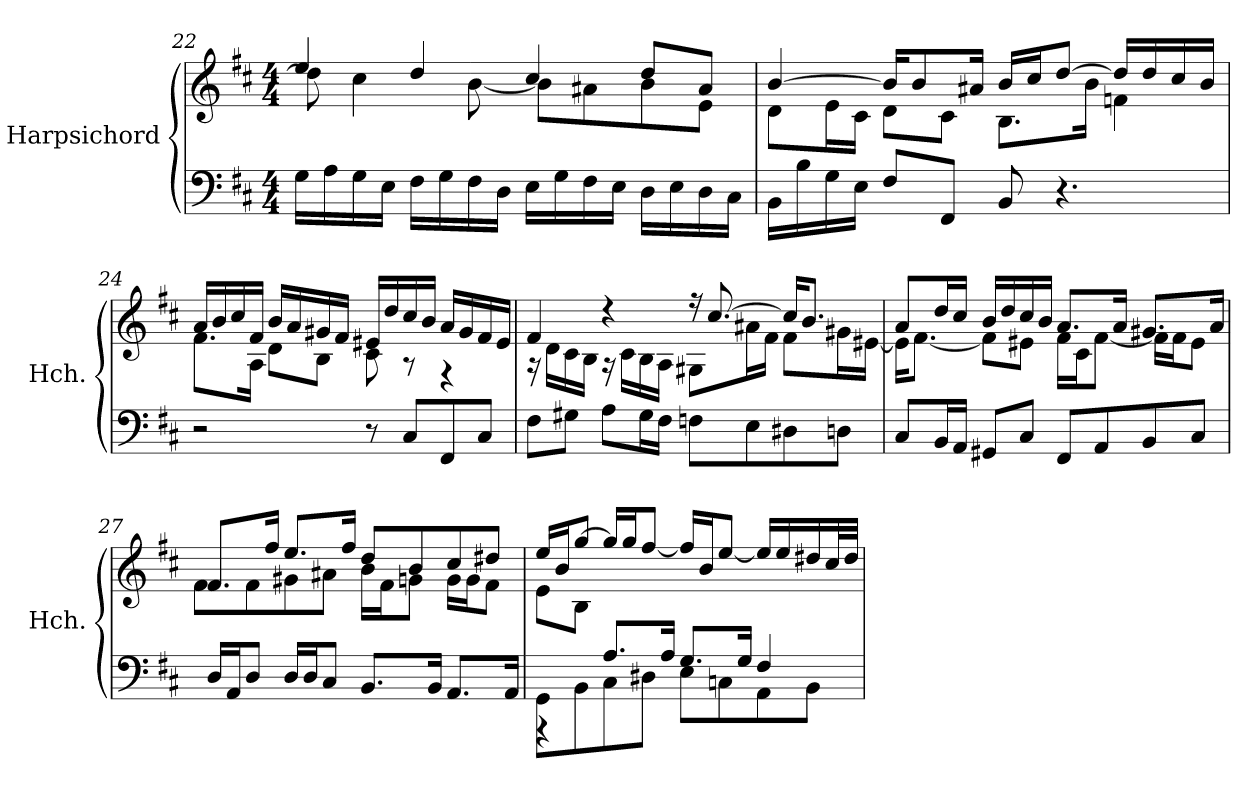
**kern	**kern
*part1	*part1
*staff2	*staff1
*I"Harpsichord	*
*I'Hch.	*
!!LO:LB:g=z
*clefF4	*clefG2
*k[f#c#]	*k[f#c#]
*M4/4	*M4/4
=22	=22
*	*^
16G\LL	4ee/	8dd\]
16A\	.	.
16G\	.	4cc#\
16E\JJ	.	.
16F#\LL	4dd/	.
16G\	.	.
16F#\	.	[8b\
16D\JJ	.	.
16E\LL	4cc#/	8b\L]
16G\	.	.
16F#\	.	8a#X\
16E\JJ	.	.
16D\LL	8dd/L	8b\
16E\	.	.
16D\	8a#/J	8e\J
16C#\JJ	.	.
=23	=23	=23
16BB\LL	[4b/	8d\L
16B\	.	.
16G\	.	16e\L
16E\JJ	.	16c#\JJ
8F#/L	16b/KL]	8d\L
.	8b/	.
8FF#/J	.	8c#\J
.	16a#X/Jk	.
8BB/	16b/LL	8.B\L
.	16cc#/J	.
4.r	[8dd/J	.
.	.	16b\Jk
.	16dd/LL]	4fn\
.	16dd/	.
.	16cc#/	.
.	16b/JJ	.
!!LO:PB:g=z	!!
=24	=24	=24
2r	16a/LL	8.f#\L
.	16b/	.
.	16cc#/	.
.	16f#/JJ	16A\Jk
.	16b/LL	8d\L
.	16a/	.
.	16g#X/	8B\J
.	16f#/JJ	.
8r	16e#X/LL	8c#\
.	16dd/	.
8C#/L	16cc#/	8r
.	16b/JJ	.
8FF#/	16a/LL	4r
.	16g#/	.
8C#/J	16f#/	.
.	16e#/JJ	.
=25	=25	=25
8F#\L	4f#/	16r
.	.	16d\LL
8G#X\J	.	16c#\
.	.	16B\JJ
8A\L	4r	16r
.	.	16c#\LL
16G#\L	.	16B\
16F#\JJ	.	16A\JJ
8Fn\L	16r	8G#X\L
.	[8.cc#/	.
8E\	.	16a#X\L
.	.	16f#\JJ
8D#X\	16cc#/KL]	8f#\L
.	8.b/J	.
8Dn\J	.	16g#X\L
.	.	[16e#X\JJ
!!LO:LB:g=z	!!
=26	=26	=26
8C#/L	8a/L	16e#\KL]
.	.	[8.f#\J
16BB/L	16dd/L	.
16AA/JJ	16cc#/JJ	.
8GG#X/L	16b/LL	8f#\L]
.	16dd/	.
8C#/J	16cc#/	8e#X\J
.	16b/JJ	.
8FF#/L	8.a/L	16f#\LL
.	.	16c#\J
8AA/	.	[8f#\J
.	16a/Jk	.
8BB/	8.g#X/L	16f#\LL]
.	.	16f#\J
8C#/J	.	8e#\J
.	16a/Jk	.
=27	=27	=27
16D/LL	8.f#/L	8f#\L
16AA/J	.	.
8D/J	.	8f#\
.	16ff#/Jk	.
16D/LL	8.ee/L	8g#X\
16D/J	.	.
8C#/J	.	8a#X\J
.	16ff#/Jk	.
8.BB/L	8dd/L	16b\LL
.	.	16f#\J
.	8b/	8gn\J
16BB/Jk	.	.
8.AA/L	8cc#/	16g\LL
.	.	16g\J
.	8dd#X/J	8f#\J
16AA/Jk	.	.
!!LO:LB:g=z	!!
=28	=28	=28
*^	*	*
8GG\L	4r	16ee/LL	8e\L
.	.	16b/J	.
8BB\	.	[8gg/J	8B\J
8C#\	8.A/L	16gg/LL]	2.ryy
.	.	16gg/J	.
8D#X\J	.	[8ff#/J	.
.	16A/Jk	.	.
8E\L	8.G/L	16ff#/LL]	.
.	.	16b/J	.
8Cn\	.	[8ee/J	.
.	16G/Jk	.	.
8AA\	4F#/	16ee/LL]	.
.	.	16ee/	.
8BB\J	.	16dd#X/	.
.	.	32cc#/L	.
.	.	32dd#/JJJ	.
*v	*v	*	*
*	*v	*v
=	=
*-	*-
